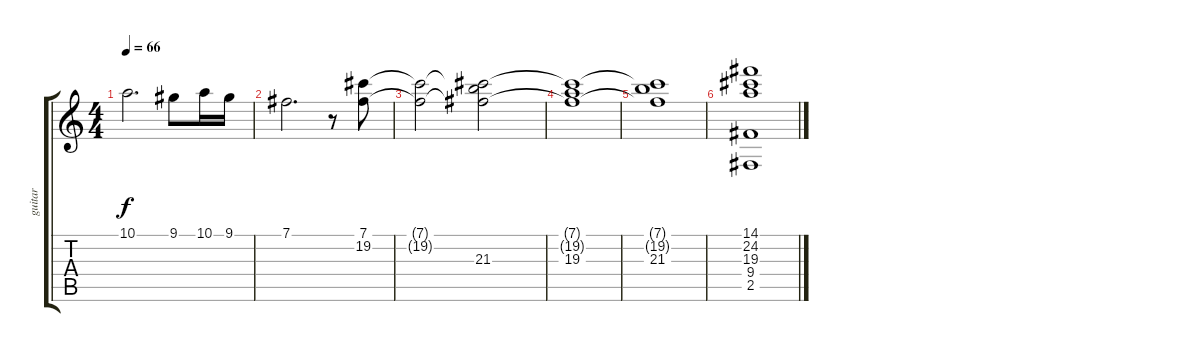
\track ("guitar" "guitar") {instrument acousticguitarnylon}
\staff {score tabs}
\tuning (B3 Gb3 D3 A2 E2 B1) {hide}
\ts (4 4)
\tempo 66
\clef g2
\ks c
10.1.2{d dy f} 9.1.8 10.1.16 9.1.16 |
7.1.2{d} r.8 (7.1 19.2).8 |
(7.1{t} 19.2{t}).2 (7.1{t} 19.2{t} 21.3).2 |
(7.1{t} 19.2{t} 19.3).1 |
(7.1{t} 19.2{t} 21.3).1 |
(14.1 24.2 19.3 9.4 2.5).1
